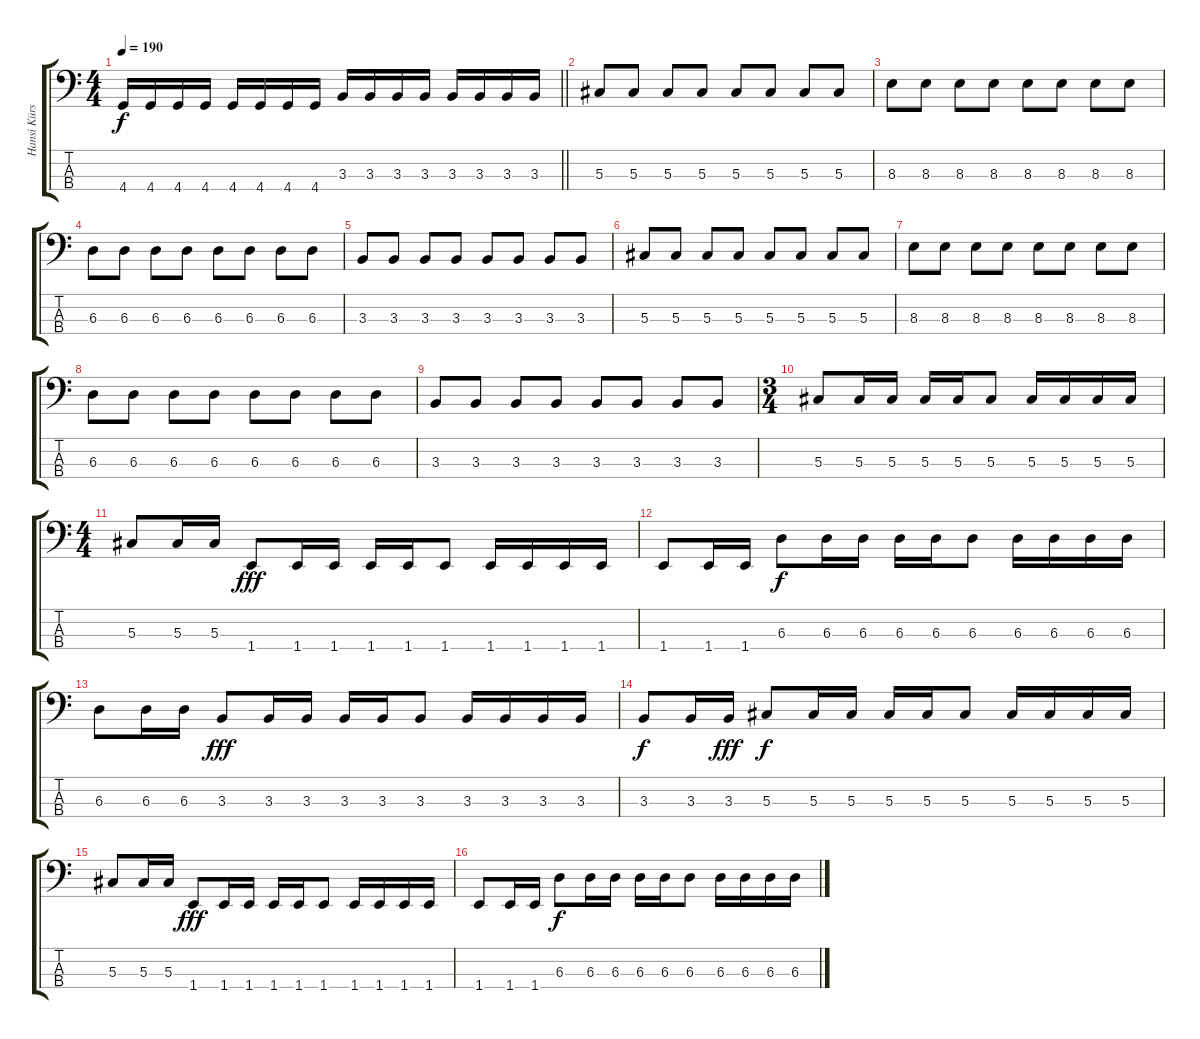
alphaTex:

\track ("Hansi Kürsch" "Hansi Kürs") {instrument electricbasspick}
\staff {score tabs}
\tuning (Gb2 Db2 Ab1 Eb1) {hide}
\ts (4 4)
\tempo 190
\clef f4
\barLineRight lightlight
\ks c
4.4.16{dy f} 4.4.16 4.4.16 4.4.16 4.4.16 4.4.16 4.4.16 4.4.16 3.3.16 3.3.16 3.3.16 3.3.16 3.3.16 3.3.16 3.3.16 3.3.16 |
5.3.8 5.3.8 5.3.8 5.3.8 5.3.8 5.3.8 5.3.8 5.3.8 |
8.3.8 8.3.8 8.3.8 8.3.8 8.3.8 8.3.8 8.3.8 8.3.8 |
6.3.8 6.3.8 6.3.8 6.3.8 6.3.8 6.3.8 6.3.8 6.3.8 |
3.3.8 3.3.8 3.3.8 3.3.8 3.3.8 3.3.8 3.3.8 3.3.8 |
5.3.8 5.3.8 5.3.8 5.3.8 5.3.8 5.3.8 5.3.8 5.3.8 |
8.3.8 8.3.8 8.3.8 8.3.8 8.3.8 8.3.8 8.3.8 8.3.8 |
6.3.8 6.3.8 6.3.8 6.3.8 6.3.8 6.3.8 6.3.8 6.3.8 |
3.3.8 3.3.8 3.3.8 3.3.8 3.3.8 3.3.8 3.3.8 3.3.8 |
\ts (3 4)
5.3.8 5.3.16 5.3.16 5.3.16 5.3.16 5.3.8 5.3.16 5.3.16 5.3.16 5.3.16 |
\ts (4 4)
5.3.8 5.3.16 5.3.16 1.4.8{dy fff} 1.4.16 1.4.16 1.4.16 1.4.16 1.4.8 1.4.16 1.4.16 1.4.16 1.4.16 |
1.4.8 1.4.16 1.4.16 6.3.8{dy f} 6.3.16 6.3.16 6.3.16 6.3.16 6.3.8 6.3.16 6.3.16 6.3.16 6.3.16 |
6.3.8 6.3.16 6.3.16 3.3.8{dy fff} 3.3.16 3.3.16 3.3.16 3.3.16 3.3.8 3.3.16 3.3.16 3.3.16 3.3.16 |
3.3.8{dy f} 3.3.16 3.3.16{dy fff} 5.3.8{dy f} 5.3.16 5.3.16 5.3.16 5.3.16 5.3.8 5.3.16 5.3.16 5.3.16 5.3.16 |
5.3.8 5.3.16 5.3.16 1.4.8{dy fff} 1.4.16 1.4.16 1.4.16 1.4.16 1.4.8 1.4.16 1.4.16 1.4.16 1.4.16 |
1.4.8 1.4.16 1.4.16 6.3.8{dy f} 6.3.16 6.3.16 6.3.16 6.3.16 6.3.8 6.3.16 6.3.16 6.3.16 6.3.16
